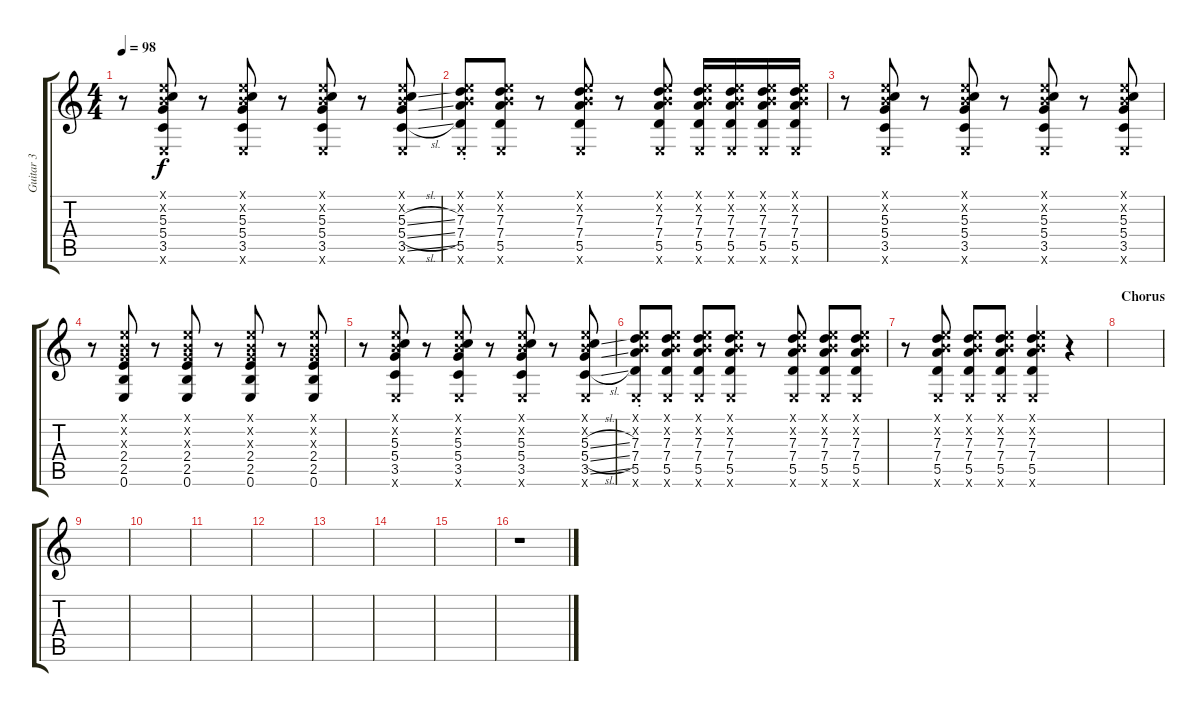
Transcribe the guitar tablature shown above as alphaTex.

\track ("Guitar 3" "Guitar 3") {instrument distortionguitar}
\staff {score tabs}
\tuning (E4 B3 G3 D3 A2 E2) {hide}
\ts (4 4)
\tempo 98
\clef g2
\ks c
r.8{dy f} (0.1{x} 0.2{x} 5.3 5.4 3.5 0.6{x}).8 r.8 (0.1{x} 0.2{x} 5.3 5.4 3.5 0.6{x}).8 r.8 (0.1{x} 0.2{x} 5.3 5.4 3.5 0.6{x}).8 r.8 (0.1{x} 0.2{x} 5.3{sl} 5.4{sl} 3.5{sl} 0.6{x}).8 |
(0.1{x} 0.2{x} 7.3{st} 7.4{st} 5.5{st} 0.6{x}).8 (0.1{x} 0.2{x} 7.3 7.4 5.5 0.6{x}).8 r.8 (0.1{x} 0.2{x} 7.3 7.4 5.5 0.6{x}).8 r.8 (0.1{x} 0.2{x} 7.3 7.4 5.5 0.6{x}).8 (0.1{x} 0.2{x} 7.3 7.4 5.5 0.6{x}).16 (0.1{x} 0.2{x} 7.3 7.4 5.5 0.6{x}).16 (0.1{x} 0.2{x} 7.3 7.4 5.5 0.6{x}).16 (0.1{x} 0.2{x} 7.3 7.4 5.5 0.6{x}).16 |
r.8 (0.1{x} 0.2{x} 5.3 5.4 3.5 0.6{x}).8 r.8 (0.1{x} 0.2{x} 5.3 5.4 3.5 0.6{x}).8 r.8 (0.1{x} 0.2{x} 5.3 5.4 3.5 0.6{x}).8 r.8 (0.1{x} 0.2{x} 5.3 5.4 3.5 0.6{x}).8 |
r.8 (0.1{x} 0.2{x} 0.3{x} 2.4 2.5 0.6).8 r.8 (0.1{x} 0.2{x} 0.3{x} 2.4 2.5 0.6).8 r.8 (0.1{x} 0.2{x} 0.3{x} 2.4 2.5 0.6).8 r.8 (0.1{x} 0.2{x} 0.3{x} 2.4 2.5 0.6).8 |
r.8 (0.1{x} 0.2{x} 5.3 5.4 3.5 0.6{x}).8 r.8 (0.1{x} 0.2{x} 5.3 5.4 3.5 0.6{x}).8 r.8 (0.1{x} 0.2{x} 5.3 5.4 3.5 0.6{x}).8 r.8 (0.1{x} 0.2{x} 5.3{sl} 5.4{sl} 3.5{sl} 0.6{x}).8 |
(0.1{x} 0.2{x} 7.3{st} 7.4{st} 5.5{st} 0.6{x}).8 (0.1{x} 0.2{x} 7.3 7.4 5.5 0.6{x}).8 (0.1{x} 0.2{x} 7.3 7.4 5.5 0.6{x}).8 (0.1{x} 0.2{x} 7.3 7.4 5.5 0.6{x}).8 r.8 (0.1{x} 0.2{x} 7.3 7.4 5.5 0.6{x}).8 (0.1{x} 0.2{x} 7.3 7.4 5.5 0.6{x}).8 (0.1{x} 0.2{x} 7.3 7.4 5.5 0.6{x}).8 |
r.8 (0.1{x} 0.2{x} 7.3 7.4 5.5 0.6{x}).8 (0.1{x} 0.2{x} 7.3 7.4 5.5 0.6{x}).8 (0.1{x} 0.2{x} 7.3 7.4 5.5 0.6{x}).8 (0.1{x} 0.2{x} 7.3 7.4 5.5 0.6{x}).4 r.4 |
\section ("" "Chorus")
|
|
|
|
|
|
|
|
r.1
